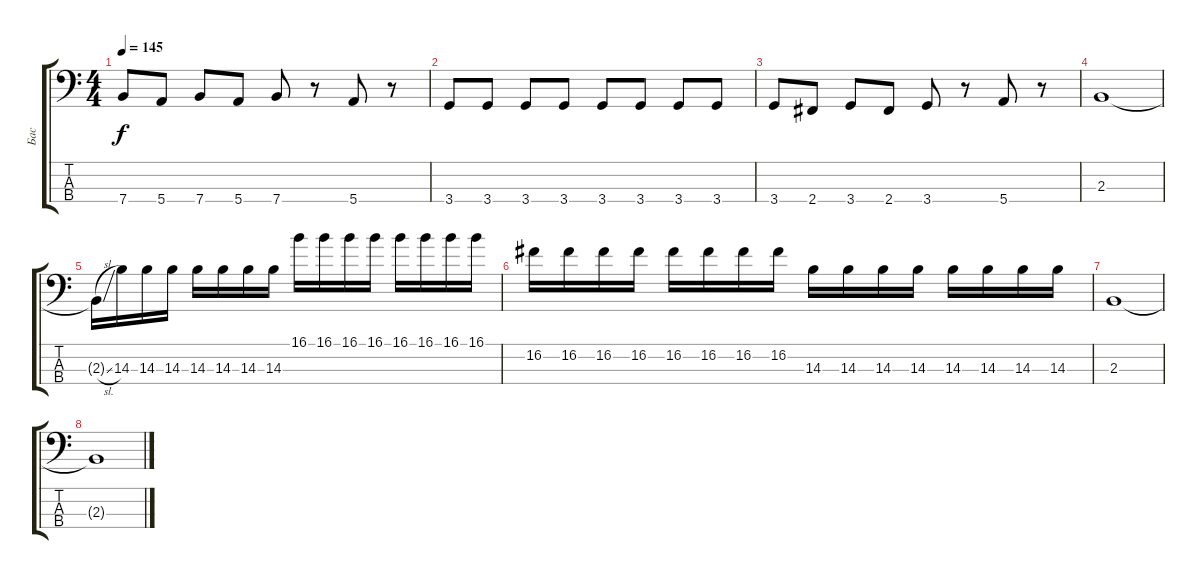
\track ("Бас" "Бас") {instrument electricbassfinger}
\staff {score tabs}
\tuning (G2 D2 A1 E1) {hide}
\ts (4 4)
\tempo 145
\clef f4
\ks c
7.4.8{dy f} 5.4.8 7.4.8 5.4.8 7.4.8 r.8 5.4.8 r.8 |
3.4.8 3.4.8 3.4.8 3.4.8 3.4.8 3.4.8 3.4.8 3.4.8 |
3.4.8 2.4.8 3.4.8 2.4.8 3.4.8 r.8 5.4.8 r.8 |
2.3.1 |
2.3{sl t}.16 14.3.16 14.3.16 14.3.16 14.3.16 14.3.16 14.3.16 14.3.16 16.1.16 16.1.16 16.1.16 16.1.16 16.1.16 16.1.16 16.1.16 16.1.16 |
16.2.16 16.2.16 16.2.16 16.2.16 16.2.16 16.2.16 16.2.16 16.2.16 14.3.16 14.3.16 14.3.16 14.3.16 14.3.16 14.3.16 14.3.16 14.3.16 |
2.3.1 |
2.3{t}.1
